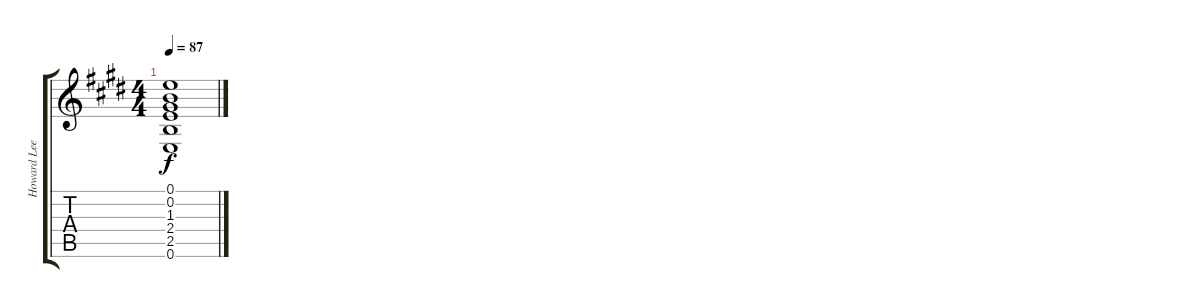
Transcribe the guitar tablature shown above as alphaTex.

\track ("Howard Leese Guitar" "Howard Lee") {instrument overdrivenguitar}
\staff {score tabs}
\tuning (E4 B3 G3 D3 A2 E2) {hide}
\ts (4 4)
\tempo 87
\clef g2
\ks e
(0.1{t} 0.2{t} 1.3{t} 2.4{t} 2.5{t} 0.6{t}).1{dy f}
